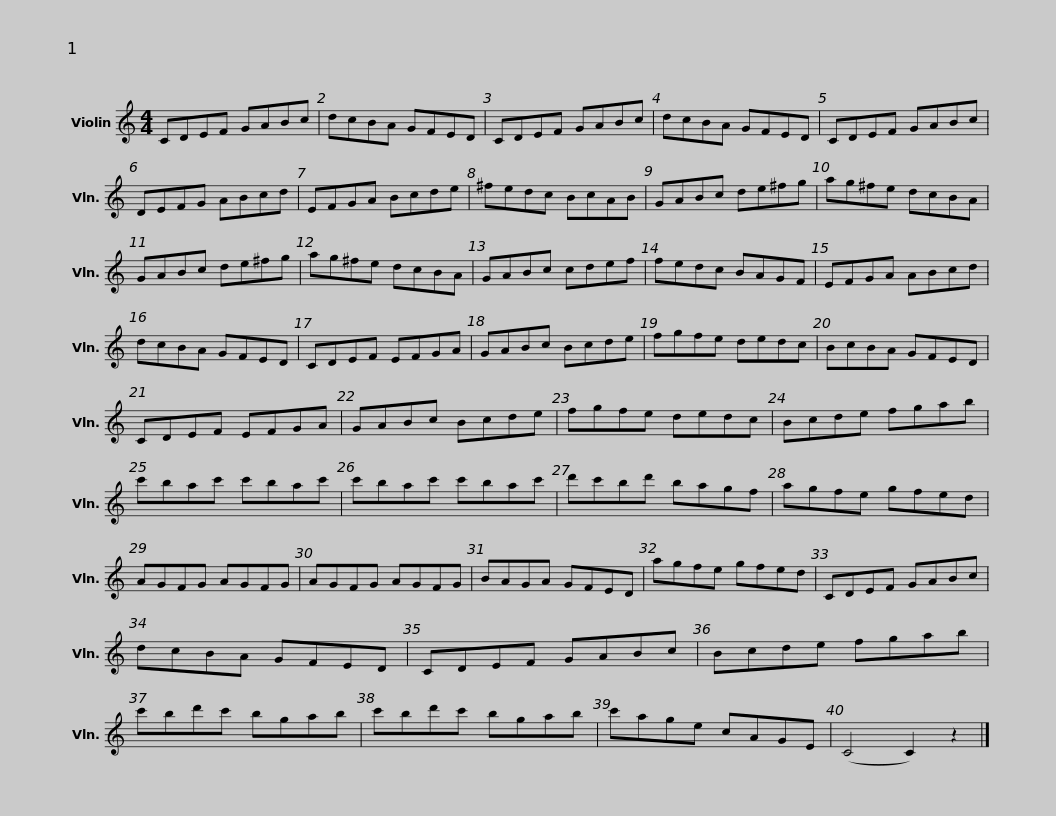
X:1
L:1/8
M:4/4
I:linebreak $
K:C
V:1 treble
V:1
 CDEF GABc | dcBA GFED | CDEF GABc | dcBA GFED | CDEF GABc |$ %5
 DEFG ABcd | EFGA Bcde | ^fedc BcAB | GABc de^fg | ag^fe dcBA |$ %10
 GABc de^fg | ag^fe dcBA | GABc cdef | fedc BAGF | EFGA ABcd |$ %15
 dcBA GFED | CDEF EFGA | GABc Bcde | fgfe dedc | BcBA GFED |$ %20
 CDEF EFGA | GABc Bcde | fgfe dedc | Bcde fgab |$ c'bac' c'bac' | %25
 c'bac' c'bac' | d'c'bd' bagf |$ agfe gfed | AGFG AGFG | AGFG AGFG | %30
 BAGA GFED |$ agfe gfed | CDEF GABc | dcBA GFED | CDEF GABc |$ %35
 Bcde fgab | c'bd'c' bgab | c'bd'c' bgab | c'age cAGE |$ (C4 C2) z2 |] %40
